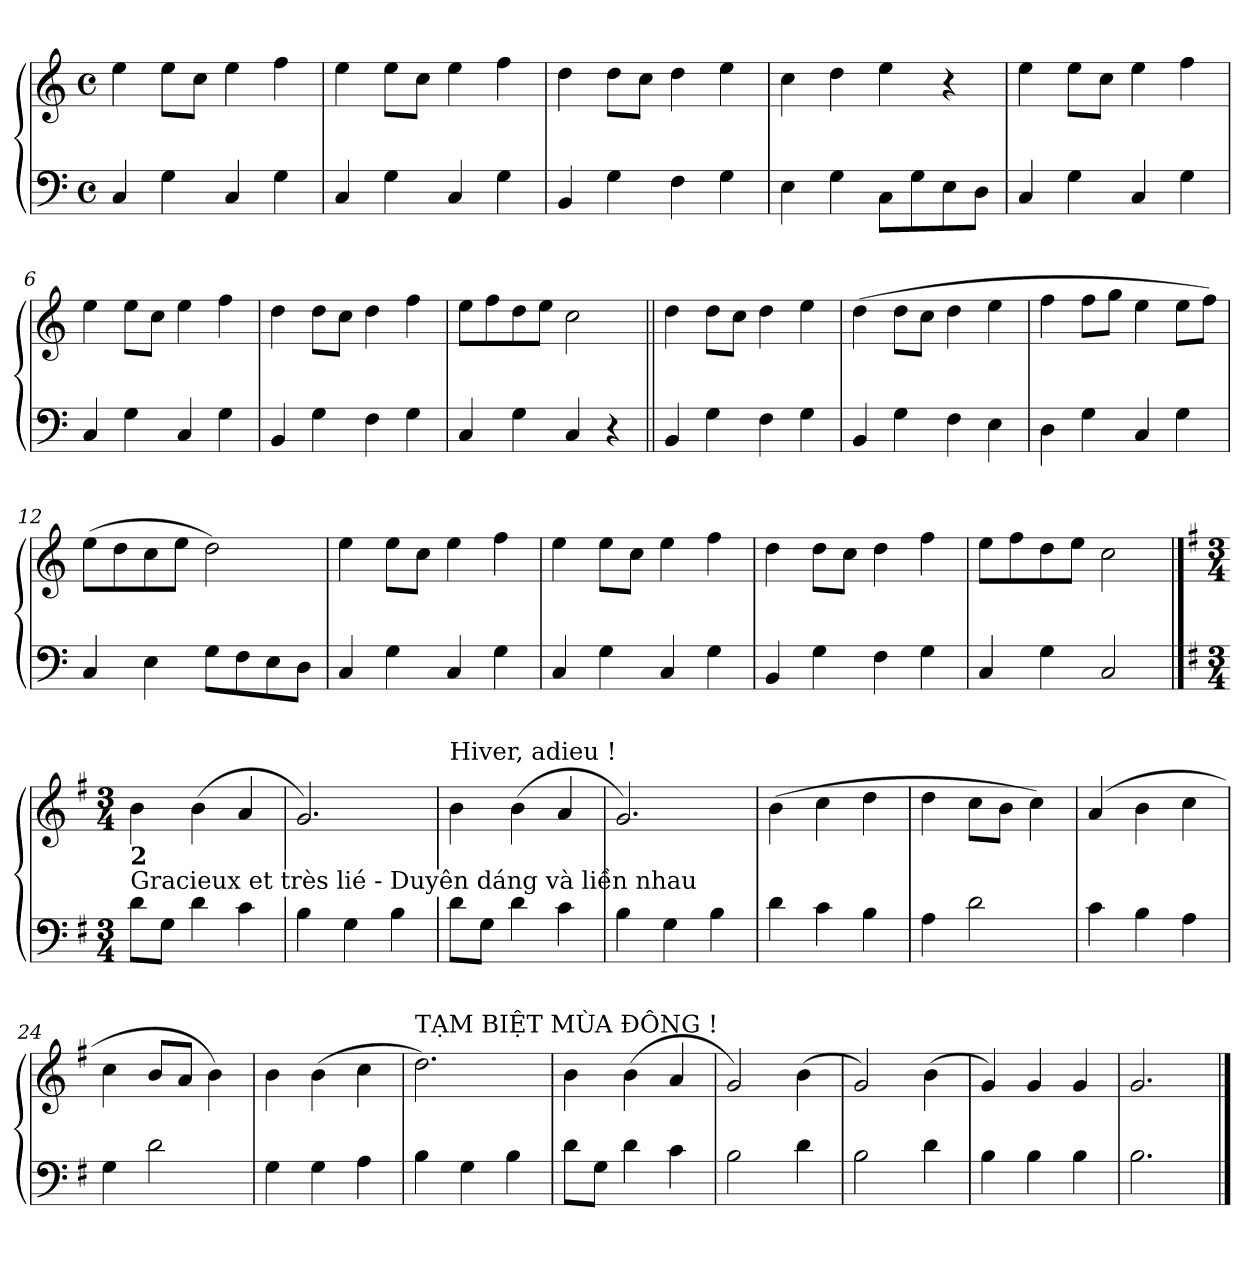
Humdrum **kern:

**kern	**kern	**dynam
*part1	*part1	*part1
*staff2	*staff1	*staff1/2
*clefF4	*clefG2	*
*k[]	*k[]	*
*M4/4	*M4/4	*
*met(c)	*met(c)	*
=1	=1	=1
4C/	4ee\	.
4G\	8ee\L	.
.	8cc\J	.
4C/	4ee\	.
4G\	4ff\	.
=2	=2	=2
4C/	4ee\	.
4G\	8ee\L	.
.	8cc\J	.
4C/	4ee\	.
4G\	4ff\	.
=3	=3	=3
4BB/	4dd\	.
4G\	8dd\L	.
.	8cc\J	.
4F\	4dd\	.
4G\	4ee\	.
=4	=4	=4
4E\	4cc\	.
4G\	4dd\	.
8C\L	4ee\	.
8G\	.	.
8E\	4r	.
8D\J	.	.
=5	=5	=5
4C/	4ee\	.
4G\	8ee\L	.
.	8cc\J	.
4C/	4ee\	.
4G\	4ff\	.
!!LO:LB:g=z
=6	=6	=6
4C/	4ee\	.
4G\	8ee\L	.
.	8cc\J	.
4C/	4ee\	.
4G\	4ff\	.
=7	=7	=7
4BB/	4dd\	.
4G\	8dd\L	.
.	8cc\J	.
4F\	4dd\	.
4G\	4ff\	.
=8	=8	=8
4C/	8ee\L	.
.	8ff\	.
4G\	8dd\	.
.	8ee\J	.
4C/	2cc\	.
4r	.	.
=9||	=9||	=9||
4BB/	4dd\	.
4G\	8dd\L	.
.	8cc\J	.
4F\	4dd\	.
4G\	4ee\	.
=10	=10	=10
4BB/	(>4dd\	.
4G\	8dd\L	.
.	8cc\J	.
4F\	4dd\	.
4E\	4ee\	.
=11	=11	=11
4D\	4ff\	.
4G\	8ff\L	.
.	8gg\J	.
4C/	4ee\	.
4G\	8ee\L	.
.	8ff\J)	.
!!LO:LB:g=z
=12	=12	=12
4C/	(>8ee\L	.
.	8dd\	.
4E\	8cc\	.
.	8ee\J	.
8G\L	2dd\)	.
8F\	.	.
8E\	.	.
8D\J	.	.
=13	=13	=13
4C/	4ee\	.
4G\	8ee\L	.
.	8cc\J	.
4C/	4ee\	.
4G\	4ff\	.
=14	=14	=14
4C/	4ee\	.
4G\	8ee\L	.
.	8cc\J	.
4C/	4ee\	.
4G\	4ff\	.
=15	=15	=15
4BB/	4dd\	.
4G\	8dd\L	.
.	8cc\J	.
4F\	4dd\	.
4G\	4ff\	.
=16	=16	=16
4C/	8ee\L	.
.	8ff\	.
4G\	8dd\	.
.	8ee\J	.
2C/	2cc\	.
!!LO:LB:g=z
==17	==17	==17
*k[f#]	*k[f#]	*
*G:	*G:	*
*M3/4	*M3/4	*
!LO:TX:a:t=Gracieux et très lié - Duyên dáng và liền nhau	!	!
!LO:TX:a:B:t=2	!	!
8d\L	4b\	.
8G\J	.	.
4d\	(4b\	.
4c\	4a/	.
=18	=18	=18
4B\	2.g/)	.
4G\	.	.
4B\	.	.
=19	=19	=19
!	!LO:TX:a:t=Hiver, adieu !	!
8d\L	4b\	.
8G\J	.	.
4d\	(4b\	.
4c\	4a/	.
=20	=20	=20
4B\	2.g/)	.
4G\	.	.
4B\	.	.
=21	=21	=21
4d\	(4b\	.
4c\	4cc\	.
4B\	4dd\	.
=22	=22	=22
4A\	4dd\	.
2d\	8cc\L	.
.	8b\J	.
.	4cc\)	.
=23	=23	=23
4c\	(4a/	.
4B\	4b\	.
4A\	4cc\	.
!!LO:LB:g=z
=24	=24	=24
4G\	4cc\	.
2d\	8b/L	.
.	8a/J	.
.	4b\)	.
=25	=25	=25
4G\	4b\	.
4G\	(4b\	.
4A\	4cc\	.
=26	=26	=26
!	!LO:TX:a:t=TẠM BIỆT MÙA ĐÔNG !	!
4B\	2.dd\)	.
4G\	.	.
4B\	.	.
=27	=27	=27
8d\L	4b\	.
8G\J	.	.
4d\	(4b\	.
4c\	4a/	.
=28	=28	=28
2B\	2g/)	.
4d\	(4b\	.
=29	=29	=29
2B\	2g/)	.
!	!	!LO:DY:b
4d\	(4b\	other-dynamics
=30	=30	=30
4B\	4g/)	.
4B\	4g/	.
4B\	4g/	.
=31	=31	=31
2.B\	2.g/	.
==	==	==
*-	*-	*-
